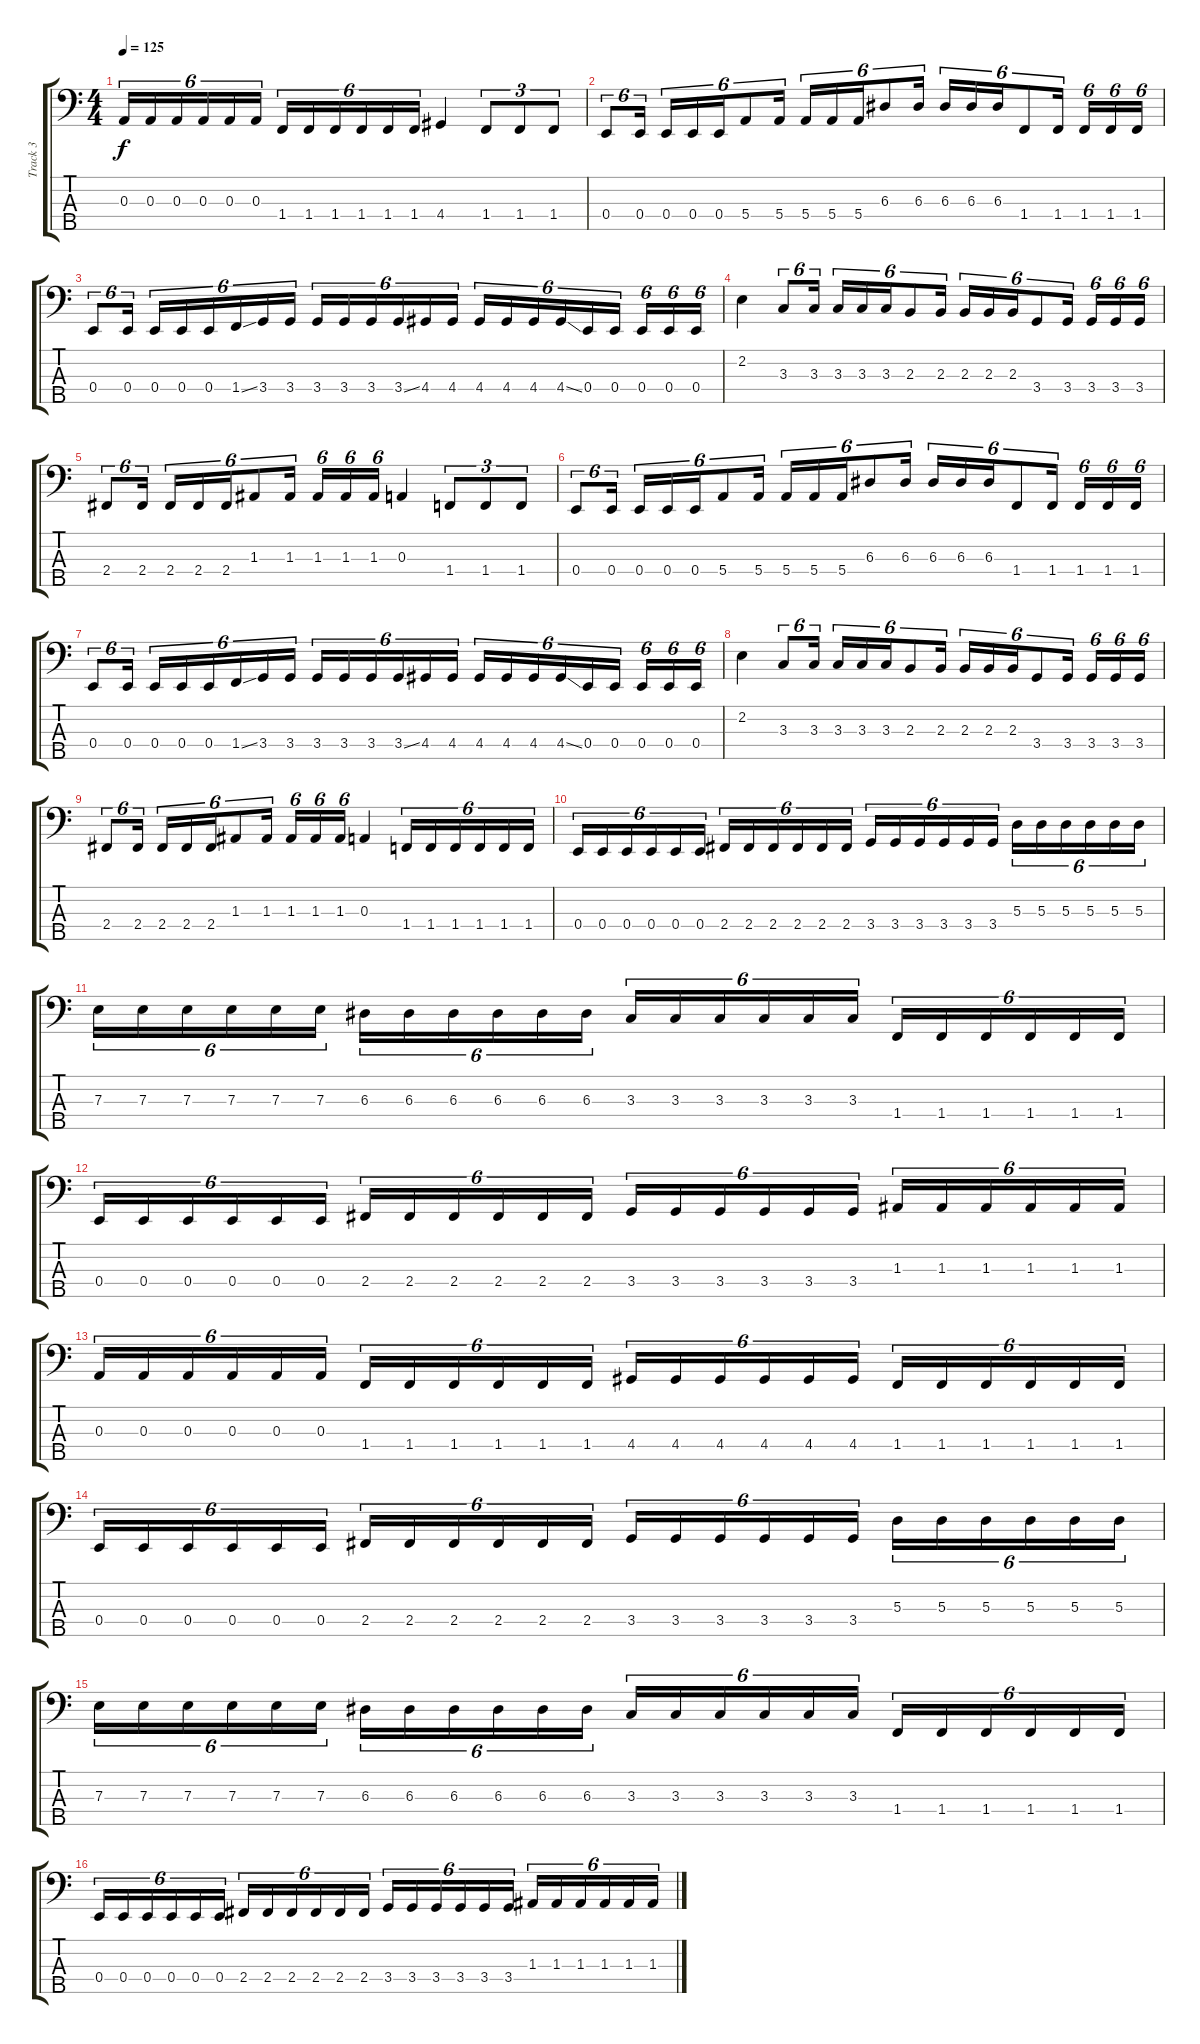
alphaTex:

\track ("Track 3" "Track 3") {instrument electricbassfinger}
\staff {score tabs}
\tuning (G2 D2 A1 E1 B0) {hide}
\ts (4 4)
\tempo 125
\clef f4
\ks c
0.3.16{tu (6 4) dy f} 0.3.16{tu (6 4)} 0.3.16{tu (6 4)} 0.3.16{tu (6 4)} 0.3.16{tu (6 4)} 0.3.16{tu (6 4)} 1.4.16{tu (6 4)} 1.4.16{tu (6 4)} 1.4.16{tu (6 4)} 1.4.16{tu (6 4)} 1.4.16{tu (6 4)} 1.4.16{tu (6 4)} 4.4.4 1.4.8{tu (3 2)} 1.4.8{tu (3 2)} 1.4.8{tu (3 2)} |
0.4.8{tu (6 4)} 0.4.16{tu (6 4)} 0.4.16{tu (6 4)} 0.4.16{tu (6 4)} 0.4.16{tu (6 4)} 5.4.8{tu (6 4)} 5.4.16{tu (6 4)} 5.4.16{tu (6 4)} 5.4.16{tu (6 4)} 5.4.16{tu (6 4)} 6.3.8{tu (6 4)} 6.3.16{tu (6 4)} 6.3.16{tu (6 4)} 6.3.16{tu (6 4)} 6.3.16{tu (6 4)} 1.4.8{tu (6 4)} 1.4.16{tu (6 4)} 1.4.16{tu (6 4)} 1.4.16{tu (6 4)} 1.4.16{tu (6 4)} |
0.4.8{tu (6 4)} 0.4.16{tu (6 4)} 0.4.16{tu (6 4)} 0.4.16{tu (6 4)} 0.4.16{tu (6 4)} 1.4{ss}.16{tu (6 4)} 3.4.16{tu (6 4)} 3.4.16{tu (6 4)} 3.4.16{tu (6 4)} 3.4.16{tu (6 4)} 3.4.16{tu (6 4)} 3.4{ss}.16{tu (6 4)} 4.4.16{tu (6 4)} 4.4.16{tu (6 4)} 4.4.16{tu (6 4)} 4.4.16{tu (6 4)} 4.4.16{tu (6 4)} 4.4{ss}.16{tu (6 4)} 0.4.16{tu (6 4)} 0.4.16{tu (6 4)} 0.4.16{tu (6 4)} 0.4.16{tu (6 4)} 0.4.16{tu (6 4)} |
2.2.4 3.3.8{tu (6 4)} 3.3.16{tu (6 4)} 3.3.16{tu (6 4)} 3.3.16{tu (6 4)} 3.3.16{tu (6 4)} 2.3.8{tu (6 4)} 2.3.16{tu (6 4)} 2.3.16{tu (6 4)} 2.3.16{tu (6 4)} 2.3.16{tu (6 4)} 3.4.8{tu (6 4)} 3.4.16{tu (6 4)} 3.4.16{tu (6 4)} 3.4.16{tu (6 4)} 3.4.16{tu (6 4)} |
2.4.8{tu (6 4)} 2.4.16{tu (6 4)} 2.4.16{tu (6 4)} 2.4.16{tu (6 4)} 2.4.16{tu (6 4)} 1.3.8{tu (6 4)} 1.3.16{tu (6 4)} 1.3.16{tu (6 4)} 1.3.16{tu (6 4)} 1.3.16{tu (6 4)} 0.3.4 1.4.8{tu (3 2)} 1.4.8{tu (3 2)} 1.4.8{tu (3 2)} |
0.4.8{tu (6 4)} 0.4.16{tu (6 4)} 0.4.16{tu (6 4)} 0.4.16{tu (6 4)} 0.4.16{tu (6 4)} 5.4.8{tu (6 4)} 5.4.16{tu (6 4)} 5.4.16{tu (6 4)} 5.4.16{tu (6 4)} 5.4.16{tu (6 4)} 6.3.8{tu (6 4)} 6.3.16{tu (6 4)} 6.3.16{tu (6 4)} 6.3.16{tu (6 4)} 6.3.16{tu (6 4)} 1.4.8{tu (6 4)} 1.4.16{tu (6 4)} 1.4.16{tu (6 4)} 1.4.16{tu (6 4)} 1.4.16{tu (6 4)} |
0.4.8{tu (6 4)} 0.4.16{tu (6 4)} 0.4.16{tu (6 4)} 0.4.16{tu (6 4)} 0.4.16{tu (6 4)} 1.4{ss}.16{tu (6 4)} 3.4.16{tu (6 4)} 3.4.16{tu (6 4)} 3.4.16{tu (6 4)} 3.4.16{tu (6 4)} 3.4.16{tu (6 4)} 3.4{ss}.16{tu (6 4)} 4.4.16{tu (6 4)} 4.4.16{tu (6 4)} 4.4.16{tu (6 4)} 4.4.16{tu (6 4)} 4.4.16{tu (6 4)} 4.4{ss}.16{tu (6 4)} 0.4.16{tu (6 4)} 0.4.16{tu (6 4)} 0.4.16{tu (6 4)} 0.4.16{tu (6 4)} 0.4.16{tu (6 4)} |
2.2.4 3.3.8{tu (6 4)} 3.3.16{tu (6 4)} 3.3.16{tu (6 4)} 3.3.16{tu (6 4)} 3.3.16{tu (6 4)} 2.3.8{tu (6 4)} 2.3.16{tu (6 4)} 2.3.16{tu (6 4)} 2.3.16{tu (6 4)} 2.3.16{tu (6 4)} 3.4.8{tu (6 4)} 3.4.16{tu (6 4)} 3.4.16{tu (6 4)} 3.4.16{tu (6 4)} 3.4.16{tu (6 4)} |
2.4.8{tu (6 4)} 2.4.16{tu (6 4)} 2.4.16{tu (6 4)} 2.4.16{tu (6 4)} 2.4.16{tu (6 4)} 1.3.8{tu (6 4)} 1.3.16{tu (6 4)} 1.3.16{tu (6 4)} 1.3.16{tu (6 4)} 1.3.16{tu (6 4)} 0.3.4 1.4.16{tu (6 4)} 1.4.16{tu (6 4)} 1.4.16{tu (6 4)} 1.4.16{tu (6 4)} 1.4.16{tu (6 4)} 1.4.16{tu (6 4)} |
0.4.16{tu (6 4)} 0.4.16{tu (6 4)} 0.4.16{tu (6 4)} 0.4.16{tu (6 4)} 0.4.16{tu (6 4)} 0.4.16{tu (6 4)} 2.4.16{tu (6 4)} 2.4.16{tu (6 4)} 2.4.16{tu (6 4)} 2.4.16{tu (6 4)} 2.4.16{tu (6 4)} 2.4.16{tu (6 4)} 3.4.16{tu (6 4)} 3.4.16{tu (6 4)} 3.4.16{tu (6 4)} 3.4.16{tu (6 4)} 3.4.16{tu (6 4)} 3.4.16{tu (6 4)} 5.3.16{tu (6 4)} 5.3.16{tu (6 4)} 5.3.16{tu (6 4)} 5.3.16{tu (6 4)} 5.3.16{tu (6 4)} 5.3.16{tu (6 4)} |
7.3.16{tu (6 4)} 7.3.16{tu (6 4)} 7.3.16{tu (6 4)} 7.3.16{tu (6 4)} 7.3.16{tu (6 4)} 7.3.16{tu (6 4)} 6.3.16{tu (6 4)} 6.3.16{tu (6 4)} 6.3.16{tu (6 4)} 6.3.16{tu (6 4)} 6.3.16{tu (6 4)} 6.3.16{tu (6 4)} 3.3.16{tu (6 4)} 3.3.16{tu (6 4)} 3.3.16{tu (6 4)} 3.3.16{tu (6 4)} 3.3.16{tu (6 4)} 3.3.16{tu (6 4)} 1.4.16{tu (6 4)} 1.4.16{tu (6 4)} 1.4.16{tu (6 4)} 1.4.16{tu (6 4)} 1.4.16{tu (6 4)} 1.4.16{tu (6 4)} |
0.4.16{tu (6 4)} 0.4.16{tu (6 4)} 0.4.16{tu (6 4)} 0.4.16{tu (6 4)} 0.4.16{tu (6 4)} 0.4.16{tu (6 4)} 2.4.16{tu (6 4)} 2.4.16{tu (6 4)} 2.4.16{tu (6 4)} 2.4.16{tu (6 4)} 2.4.16{tu (6 4)} 2.4.16{tu (6 4)} 3.4.16{tu (6 4)} 3.4.16{tu (6 4)} 3.4.16{tu (6 4)} 3.4.16{tu (6 4)} 3.4.16{tu (6 4)} 3.4.16{tu (6 4)} 1.3.16{tu (6 4)} 1.3.16{tu (6 4)} 1.3.16{tu (6 4)} 1.3.16{tu (6 4)} 1.3.16{tu (6 4)} 1.3.16{tu (6 4)} |
0.3.16{tu (6 4)} 0.3.16{tu (6 4)} 0.3.16{tu (6 4)} 0.3.16{tu (6 4)} 0.3.16{tu (6 4)} 0.3.16{tu (6 4)} 1.4.16{tu (6 4)} 1.4.16{tu (6 4)} 1.4.16{tu (6 4)} 1.4.16{tu (6 4)} 1.4.16{tu (6 4)} 1.4.16{tu (6 4)} 4.4.16{tu (6 4)} 4.4.16{tu (6 4)} 4.4.16{tu (6 4)} 4.4.16{tu (6 4)} 4.4.16{tu (6 4)} 4.4.16{tu (6 4)} 1.4.16{tu (6 4)} 1.4.16{tu (6 4)} 1.4.16{tu (6 4)} 1.4.16{tu (6 4)} 1.4.16{tu (6 4)} 1.4.16{tu (6 4)} |
0.4.16{tu (6 4)} 0.4.16{tu (6 4)} 0.4.16{tu (6 4)} 0.4.16{tu (6 4)} 0.4.16{tu (6 4)} 0.4.16{tu (6 4)} 2.4.16{tu (6 4)} 2.4.16{tu (6 4)} 2.4.16{tu (6 4)} 2.4.16{tu (6 4)} 2.4.16{tu (6 4)} 2.4.16{tu (6 4)} 3.4.16{tu (6 4)} 3.4.16{tu (6 4)} 3.4.16{tu (6 4)} 3.4.16{tu (6 4)} 3.4.16{tu (6 4)} 3.4.16{tu (6 4)} 5.3.16{tu (6 4)} 5.3.16{tu (6 4)} 5.3.16{tu (6 4)} 5.3.16{tu (6 4)} 5.3.16{tu (6 4)} 5.3.16{tu (6 4)} |
7.3.16{tu (6 4)} 7.3.16{tu (6 4)} 7.3.16{tu (6 4)} 7.3.16{tu (6 4)} 7.3.16{tu (6 4)} 7.3.16{tu (6 4)} 6.3.16{tu (6 4)} 6.3.16{tu (6 4)} 6.3.16{tu (6 4)} 6.3.16{tu (6 4)} 6.3.16{tu (6 4)} 6.3.16{tu (6 4)} 3.3.16{tu (6 4)} 3.3.16{tu (6 4)} 3.3.16{tu (6 4)} 3.3.16{tu (6 4)} 3.3.16{tu (6 4)} 3.3.16{tu (6 4)} 1.4.16{tu (6 4)} 1.4.16{tu (6 4)} 1.4.16{tu (6 4)} 1.4.16{tu (6 4)} 1.4.16{tu (6 4)} 1.4.16{tu (6 4)} |
0.4.16{tu (6 4)} 0.4.16{tu (6 4)} 0.4.16{tu (6 4)} 0.4.16{tu (6 4)} 0.4.16{tu (6 4)} 0.4.16{tu (6 4)} 2.4.16{tu (6 4)} 2.4.16{tu (6 4)} 2.4.16{tu (6 4)} 2.4.16{tu (6 4)} 2.4.16{tu (6 4)} 2.4.16{tu (6 4)} 3.4.16{tu (6 4)} 3.4.16{tu (6 4)} 3.4.16{tu (6 4)} 3.4.16{tu (6 4)} 3.4.16{tu (6 4)} 3.4.16{tu (6 4)} 1.3.16{tu (6 4)} 1.3.16{tu (6 4)} 1.3.16{tu (6 4)} 1.3.16{tu (6 4)} 1.3.16{tu (6 4)} 1.3.16{tu (6 4)}
